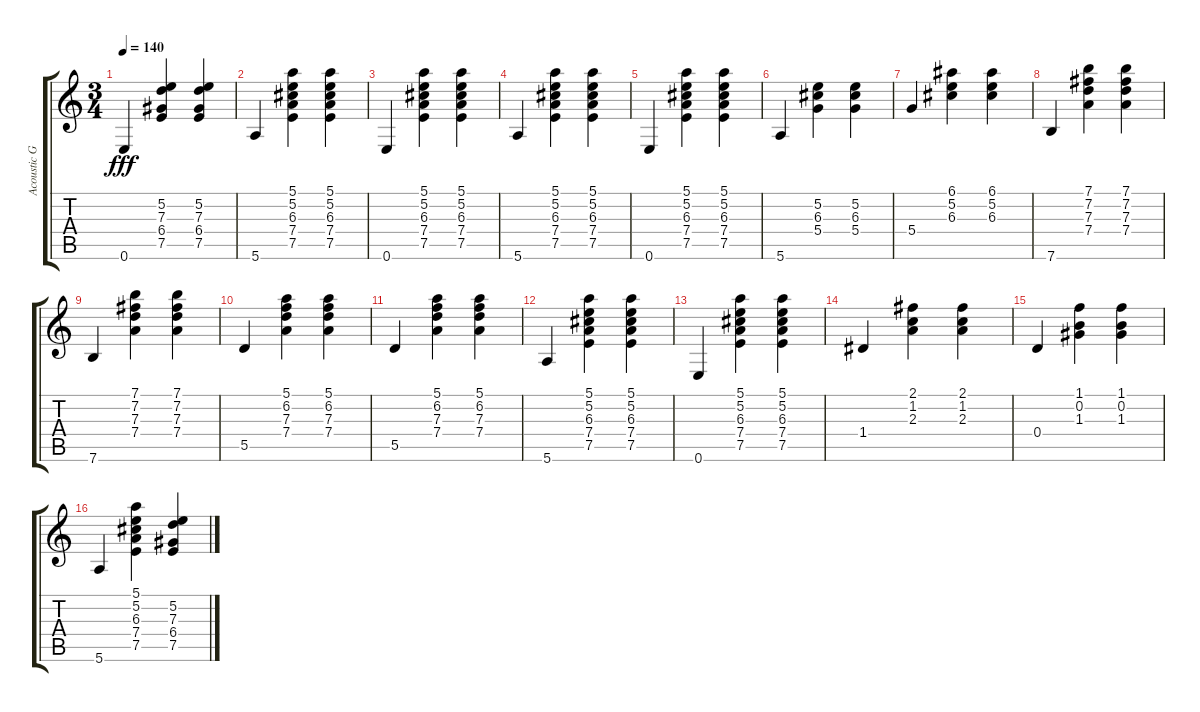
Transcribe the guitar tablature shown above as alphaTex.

\track ("Acoustic Guitar " "Acoustic G") {instrument acousticguitarnylon}
\staff {score tabs}
\tuning (E4 B3 G3 D3 A2 E2) {hide}
\ts (3 4)
\tempo 140
\clef g2
\ks c
0.6.4{dy fff} (5.2 7.3 6.4 7.5).4 (5.2 7.3 6.4 7.5).4 |
5.6.4 (5.1 5.2 6.3 7.4 7.5).4 (5.1 5.2 6.3 7.4 7.5).4 |
0.6.4 (5.1 5.2 6.3 7.4 7.5).4 (5.1 5.2 6.3 7.4 7.5).4 |
5.6.4 (5.1 5.2 6.3 7.4 7.5).4 (5.1 5.2 6.3 7.4 7.5).4 |
0.6.4 (5.1 5.2 6.3 7.4 7.5).4 (5.1 5.2 6.3 7.4 7.5).4 |
5.6.4 (5.2 6.3 5.4).4 (5.2 6.3 5.4).4 |
5.4.4 (6.1 5.2 6.3).4 (6.1 5.2 6.3).4 |
7.6.4 (7.1 7.2 7.3 7.4).4 (7.1 7.2 7.3 7.4).4 |
7.6.4 (7.1 7.2 7.3 7.4).4 (7.1 7.2 7.3 7.4).4 |
5.5.4 (5.1 6.2 7.3 7.4).4 (5.1 6.2 7.3 7.4).4 |
5.5.4 (5.1 6.2 7.3 7.4).4 (5.1 6.2 7.3 7.4).4 |
5.6.4 (5.1 5.2 6.3 7.4 7.5).4 (5.1 5.2 6.3 7.4 7.5).4 |
0.6.4 (5.1 5.2 6.3 7.4 7.5).4 (5.1 5.2 6.3 7.4 7.5).4 |
1.4.4 (2.1 1.2 2.3).4 (2.1 1.2 2.3).4 |
0.4.4 (1.1 0.2 1.3).4 (1.1 0.2 1.3).4 |
5.6.4 (5.1 5.2 6.3 7.4 7.5).4 (5.2 7.3 6.4 7.5).4
